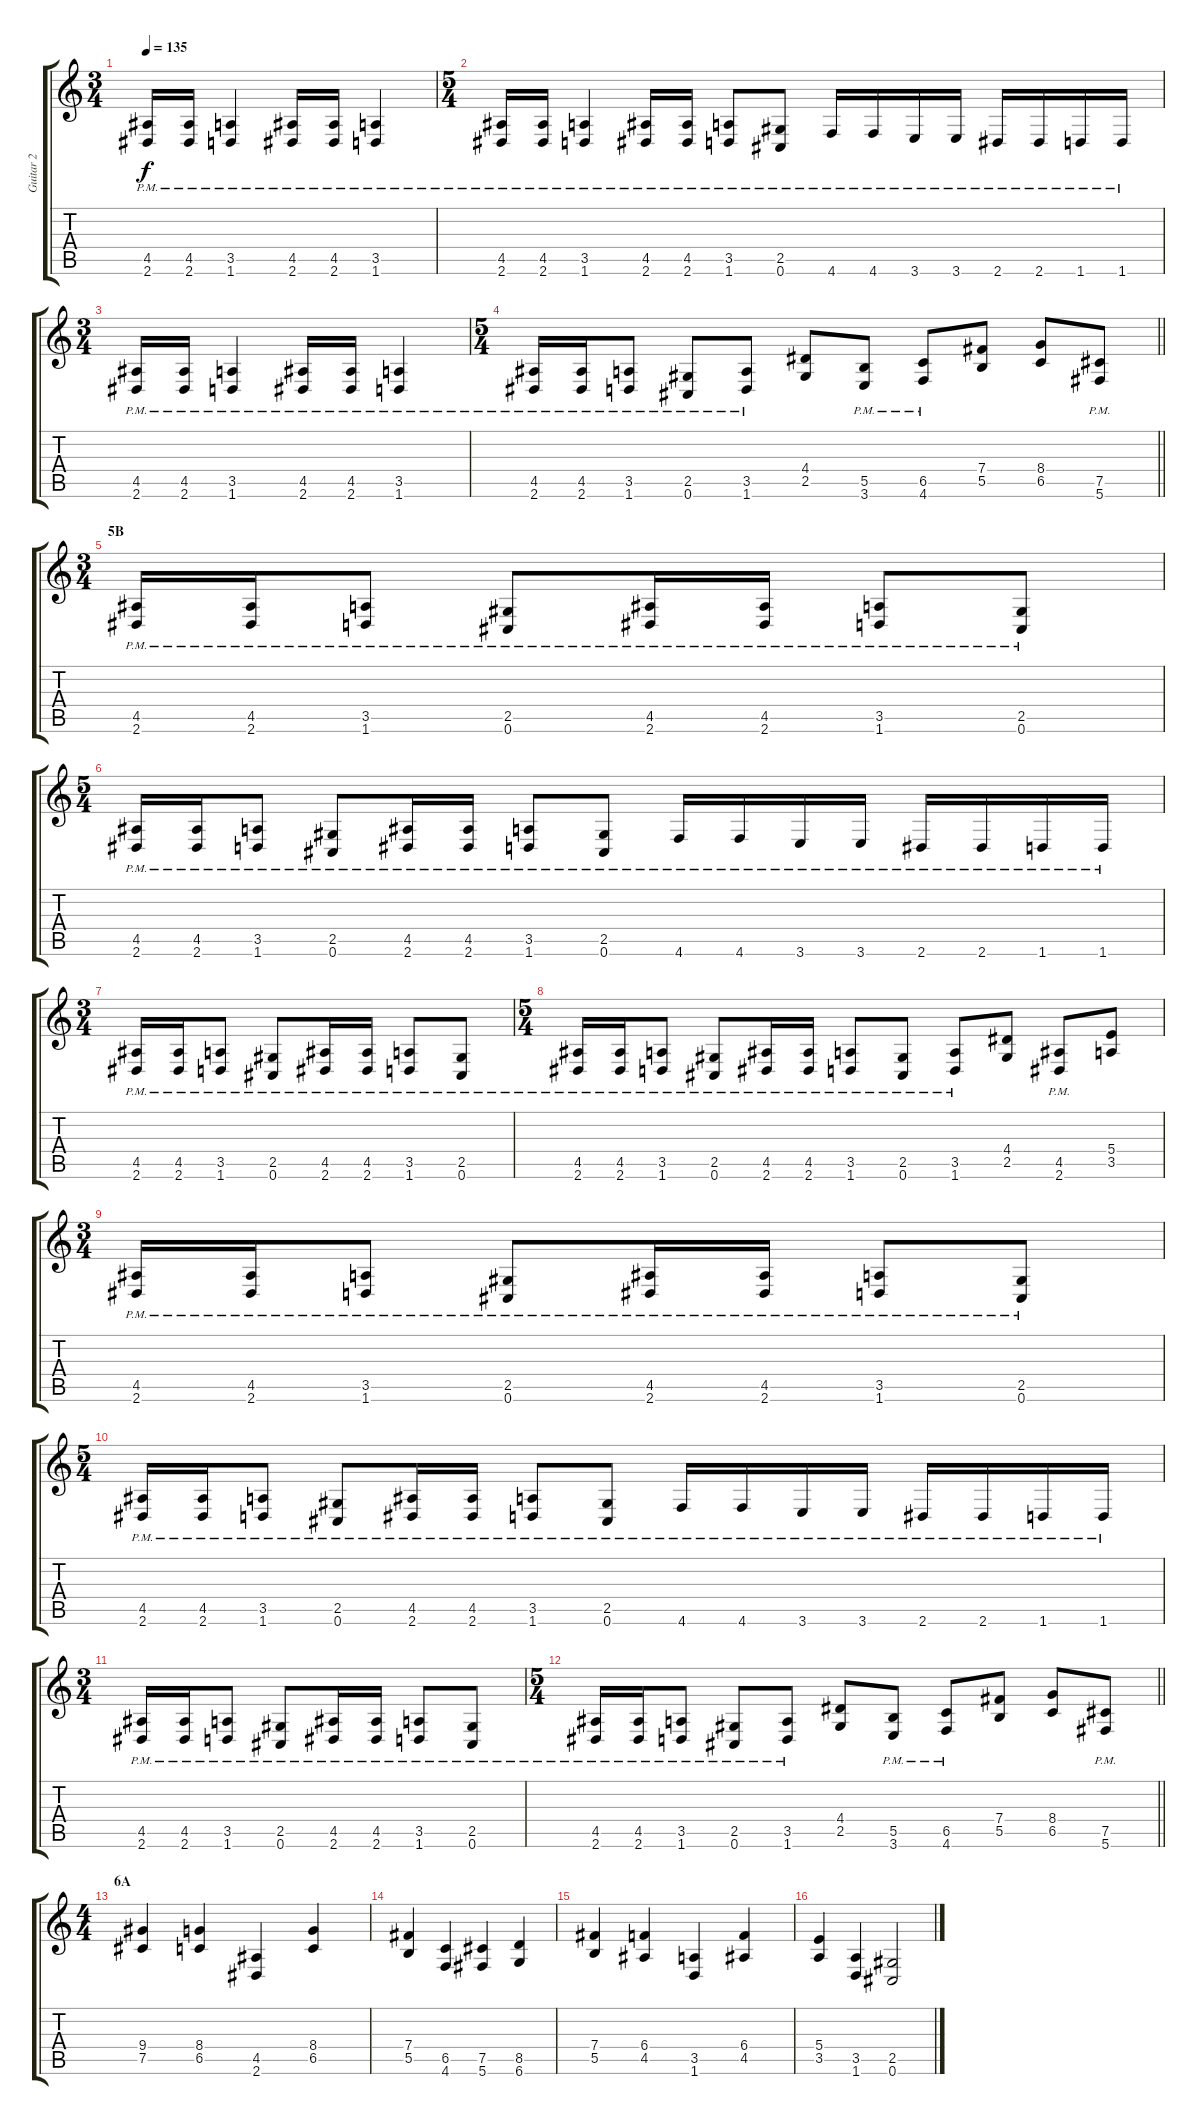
\track ("Guitar 2" "Guitar 2") {instrument distortionguitar}
\staff {score tabs}
\tuning (Db4 Ab3 E3 B2 Gb2 Db2) {hide}
\ts (3 4)
\tempo 135
\clef g2
\ks c
(4.5{pm} 2.6{pm}).16{dy f} (4.5{pm} 2.6{pm}).16 (3.5{pm} 1.6{pm}).4 (4.5{pm} 2.6{pm}).16 (4.5{pm} 2.6{pm}).16 (3.5{pm} 1.6{pm}).4 |
\ts (5 4)
(4.5{pm} 2.6{pm}).16 (4.5{pm} 2.6{pm}).16 (3.5{pm} 1.6{pm}).4 (4.5{pm} 2.6{pm}).16 (4.5{pm} 2.6{pm}).16 (3.5{pm} 1.6{pm}).8 (2.5{pm} 0.6{pm}).8 4.6{pm}.16 4.6{pm}.16 3.6{pm}.16 3.6{pm}.16 2.6{pm}.16 2.6{pm}.16 1.6{pm}.16 1.6{pm}.16 |
\ts (3 4)
(4.5{pm} 2.6{pm}).16 (4.5{pm} 2.6{pm}).16 (3.5{pm} 1.6{pm}).4 (4.5{pm} 2.6{pm}).16 (4.5{pm} 2.6{pm}).16 (3.5{pm} 1.6{pm}).4 |
\ts (5 4)
\barLineRight lightlight
(4.5{pm} 2.6{pm}).16 (4.5{pm} 2.6{pm}).16 (3.5{pm} 1.6{pm}).8 (2.5{pm} 0.6{pm}).8 (3.5{pm} 1.6{pm}).8 (4.4 2.5).8 (5.5{pm} 3.6{pm}).8 (6.5{pm} 4.6{pm}).8 (7.4 5.5).8 (8.4 6.5).8 (7.5{pm} 5.6{pm}).8 |
\ts (3 4)
\section ("" "5B")
(4.5{pm} 2.6{pm}).16 (4.5{pm} 2.6{pm}).16 (3.5{pm} 1.6{pm}).8 (2.5{pm} 0.6{pm}).8 (4.5{pm} 2.6{pm}).16 (4.5{pm} 2.6{pm}).16 (3.5{pm} 1.6{pm}).8 (2.5{pm} 0.6{pm}).8 |
\ts (5 4)
(4.5{pm} 2.6{pm}).16 (4.5{pm} 2.6{pm}).16 (3.5{pm} 1.6{pm}).8 (2.5{pm} 0.6{pm}).8 (4.5{pm} 2.6{pm}).16 (4.5{pm} 2.6{pm}).16 (3.5{pm} 1.6{pm}).8 (2.5{pm} 0.6{pm}).8 4.6{pm}.16 4.6{pm}.16 3.6{pm}.16 3.6{pm}.16 2.6{pm}.16 2.6{pm}.16 1.6{pm}.16 1.6{pm}.16 |
\ts (3 4)
(4.5{pm} 2.6{pm}).16 (4.5{pm} 2.6{pm}).16 (3.5{pm} 1.6{pm}).8 (2.5{pm} 0.6{pm}).8 (4.5{pm} 2.6{pm}).16 (4.5{pm} 2.6{pm}).16 (3.5{pm} 1.6{pm}).8 (2.5{pm} 0.6{pm}).8 |
\ts (5 4)
(4.5{pm} 2.6{pm}).16 (4.5{pm} 2.6{pm}).16 (3.5{pm} 1.6{pm}).8 (2.5{pm} 0.6{pm}).8 (4.5{pm} 2.6{pm}).16 (4.5{pm} 2.6{pm}).16 (3.5{pm} 1.6{pm}).8 (2.5{pm} 0.6{pm}).8 (3.5{pm} 1.6{pm}).8 (4.4 2.5).8 (4.5{pm} 2.6{pm}).8 (5.4 3.5).8 |
\ts (3 4)
(4.5{pm} 2.6{pm}).16 (4.5{pm} 2.6{pm}).16 (3.5{pm} 1.6{pm}).8 (2.5{pm} 0.6{pm}).8 (4.5{pm} 2.6{pm}).16 (4.5{pm} 2.6{pm}).16 (3.5{pm} 1.6{pm}).8 (2.5{pm} 0.6{pm}).8 |
\ts (5 4)
(4.5{pm} 2.6{pm}).16 (4.5{pm} 2.6{pm}).16 (3.5{pm} 1.6{pm}).8 (2.5{pm} 0.6{pm}).8 (4.5{pm} 2.6{pm}).16 (4.5{pm} 2.6{pm}).16 (3.5{pm} 1.6{pm}).8 (2.5{pm} 0.6{pm}).8 4.6{pm}.16 4.6{pm}.16 3.6{pm}.16 3.6{pm}.16 2.6{pm}.16 2.6{pm}.16 1.6{pm}.16 1.6{pm}.16 |
\ts (3 4)
(4.5{pm} 2.6{pm}).16 (4.5{pm} 2.6{pm}).16 (3.5{pm} 1.6{pm}).8 (2.5{pm} 0.6{pm}).8 (4.5{pm} 2.6{pm}).16 (4.5{pm} 2.6{pm}).16 (3.5{pm} 1.6{pm}).8 (2.5{pm} 0.6{pm}).8 |
\ts (5 4)
\barLineRight lightlight
(4.5{pm} 2.6{pm}).16 (4.5{pm} 2.6{pm}).16 (3.5{pm} 1.6{pm}).8 (2.5{pm} 0.6{pm}).8 (3.5{pm} 1.6{pm}).8 (4.4 2.5).8 (5.5{pm} 3.6{pm}).8 (6.5{pm} 4.6{pm}).8 (7.4 5.5).8 (8.4 6.5).8 (7.5{pm} 5.6{pm}).8 |
\ts (4 4)
\section ("" "6A")
(9.4 7.5).4 (8.4 6.5).4 (4.5 2.6).4 (8.4 6.5).4 |
(7.4 5.5).4 (6.5 4.6).4 (7.5 5.6).4 (8.5 6.6).4 |
(7.4 5.5).4 (6.4 4.5).4 (3.5 1.6).4 (6.4 4.5).4 |
(5.4 3.5).4 (3.5 1.6).4 (2.5 0.6).2
